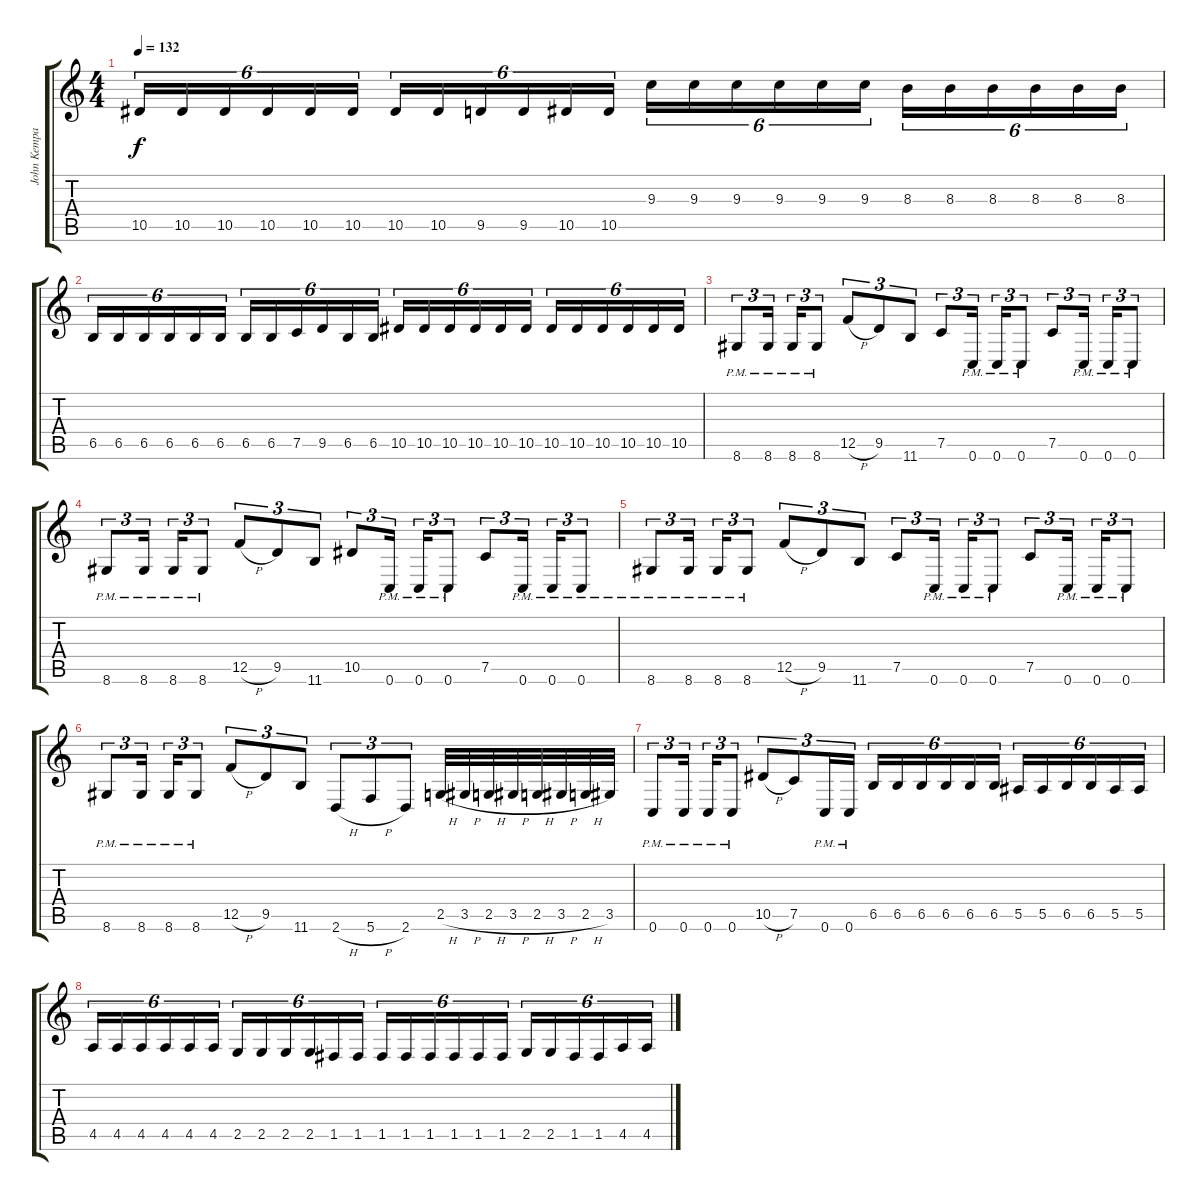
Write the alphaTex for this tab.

\track ("John Kempainen (Rhythm Guitar)" "John Kempa") {instrument distortionguitar}
\staff {score tabs}
\tuning (C4 G3 Eb3 Bb2 F2 C2) {hide}
\ts (4 4)
\tempo 132
\clef g2
\ks c
10.5.16{tu (6 4) dy f} 10.5.16{tu (6 4)} 10.5.16{tu (6 4)} 10.5.16{tu (6 4)} 10.5.16{tu (6 4)} 10.5.16{tu (6 4)} 10.5.16{tu (6 4)} 10.5.16{tu (6 4)} 9.5.16{tu (6 4)} 9.5.16{tu (6 4)} 10.5.16{tu (6 4)} 10.5.16{tu (6 4)} 9.3.16{tu (6 4)} 9.3.16{tu (6 4)} 9.3.16{tu (6 4)} 9.3.16{tu (6 4)} 9.3.16{tu (6 4)} 9.3.16{tu (6 4)} 8.3.16{tu (6 4)} 8.3.16{tu (6 4)} 8.3.16{tu (6 4)} 8.3.16{tu (6 4)} 8.3.16{tu (6 4)} 8.3.16{tu (6 4)} |
6.5.16{tu (6 4)} 6.5.16{tu (6 4)} 6.5.16{tu (6 4)} 6.5.16{tu (6 4)} 6.5.16{tu (6 4)} 6.5.16{tu (6 4)} 6.5.16{tu (6 4)} 6.5.16{tu (6 4)} 7.5.16{tu (6 4)} 9.5.16{tu (6 4)} 6.5.16{tu (6 4)} 6.5.16{tu (6 4)} 10.5.16{tu (6 4)} 10.5.16{tu (6 4)} 10.5.16{tu (6 4)} 10.5.16{tu (6 4)} 10.5.16{tu (6 4)} 10.5.16{tu (6 4)} 10.5.16{tu (6 4)} 10.5.16{tu (6 4)} 10.5.16{tu (6 4)} 10.5.16{tu (6 4)} 10.5.16{tu (6 4)} 10.5.16{tu (6 4)} |
8.6{pm}.8{tu (3 2)} 8.6{pm}.16{tu (3 2)} 8.6{pm}.16{tu (3 2)} 8.6{pm}.8{tu (3 2)} 12.5{h}.8{tu (3 2)} 9.5.8{tu (3 2)} 11.6.8{tu (3 2)} 7.5.8{tu (3 2)} 0.6{pm}.16{tu (3 2)} 0.6{pm}.16{tu (3 2)} 0.6{pm}.8{tu (3 2)} 7.5.8{tu (3 2)} 0.6{pm}.16{tu (3 2)} 0.6{pm}.16{tu (3 2)} 0.6{pm}.8{tu (3 2)} |
8.6{pm}.8{tu (3 2)} 8.6{pm}.16{tu (3 2)} 8.6{pm}.16{tu (3 2)} 8.6{pm}.8{tu (3 2)} 12.5{h}.8{tu (3 2)} 9.5.8{tu (3 2)} 11.6.8{tu (3 2)} 10.5.8{tu (3 2)} 0.6{pm}.16{tu (3 2)} 0.6{pm}.16{tu (3 2)} 0.6{pm}.8{tu (3 2)} 7.5.8{tu (3 2)} 0.6{pm}.16{tu (3 2)} 0.6{pm}.16{tu (3 2)} 0.6{pm}.8{tu (3 2)} |
8.6{pm}.8{tu (3 2)} 8.6{pm}.16{tu (3 2)} 8.6{pm}.16{tu (3 2)} 8.6{pm}.8{tu (3 2)} 12.5{h}.8{tu (3 2)} 9.5.8{tu (3 2)} 11.6.8{tu (3 2)} 7.5.8{tu (3 2)} 0.6{pm}.16{tu (3 2)} 0.6{pm}.16{tu (3 2)} 0.6{pm}.8{tu (3 2)} 7.5.8{tu (3 2)} 0.6{pm}.16{tu (3 2)} 0.6{pm}.16{tu (3 2)} 0.6{pm}.8{tu (3 2)} |
8.6{pm}.8{tu (3 2)} 8.6{pm}.16{tu (3 2)} 8.6{pm}.16{tu (3 2)} 8.6{pm}.8{tu (3 2)} 12.5{h}.8{tu (3 2)} 9.5.8{tu (3 2)} 11.6.8{tu (3 2)} 2.6{h}.8{tu (3 2)} 5.6{h}.8{tu (3 2)} 2.6.8{tu (3 2)} 2.5{h}.32 3.5{h}.32 2.5{h}.32 3.5{h}.32 2.5{h}.32 3.5{h}.32 2.5{h}.32 3.5.32 |
0.6{pm}.8{tu (3 2)} 0.6{pm}.16{tu (3 2)} 0.6{pm}.16{tu (3 2)} 0.6{pm}.8{tu (3 2)} 10.5{h}.8{tu (3 2)} 7.5.8{tu (3 2)} 0.6{pm}.16{tu (3 2)} 0.6{pm}.16{tu (3 2)} 6.5.16{tu (6 4)} 6.5.16{tu (6 4)} 6.5.16{tu (6 4)} 6.5.16{tu (6 4)} 6.5.16{tu (6 4)} 6.5.16{tu (6 4)} 5.5.16{tu (6 4)} 5.5.16{tu (6 4)} 6.5.16{tu (6 4)} 6.5.16{tu (6 4)} 5.5.16{tu (6 4)} 5.5.16{tu (6 4)} |
4.5.16{tu (6 4)} 4.5.16{tu (6 4)} 4.5.16{tu (6 4)} 4.5.16{tu (6 4)} 4.5.16{tu (6 4)} 4.5.16{tu (6 4)} 2.5.16{tu (6 4)} 2.5.16{tu (6 4)} 2.5.16{tu (6 4)} 2.5.16{tu (6 4)} 1.5.16{tu (6 4)} 1.5.16{tu (6 4)} 1.5.16{tu (6 4)} 1.5.16{tu (6 4)} 1.5.16{tu (6 4)} 1.5.16{tu (6 4)} 1.5.16{tu (6 4)} 1.5.16{tu (6 4)} 2.5.16{tu (6 4)} 2.5.16{tu (6 4)} 1.5.16{tu (6 4)} 1.5.16{tu (6 4)} 4.5.16{tu (6 4)} 4.5.16{tu (6 4)}
